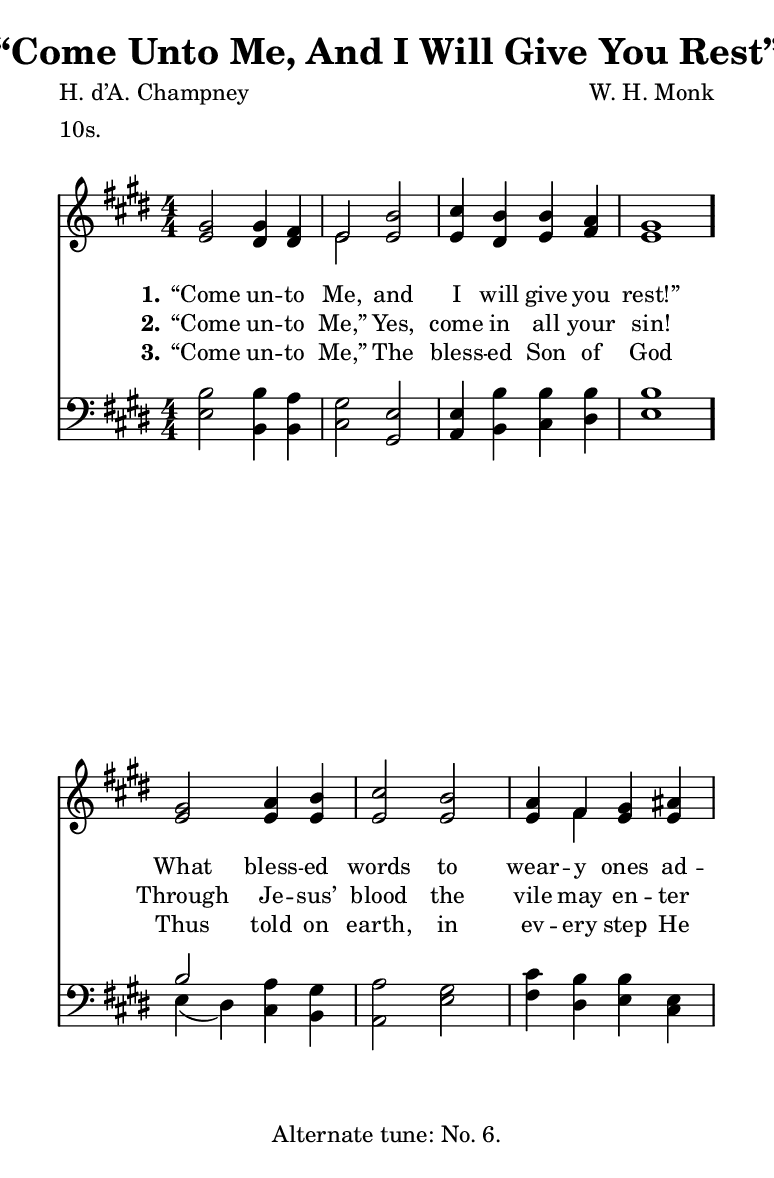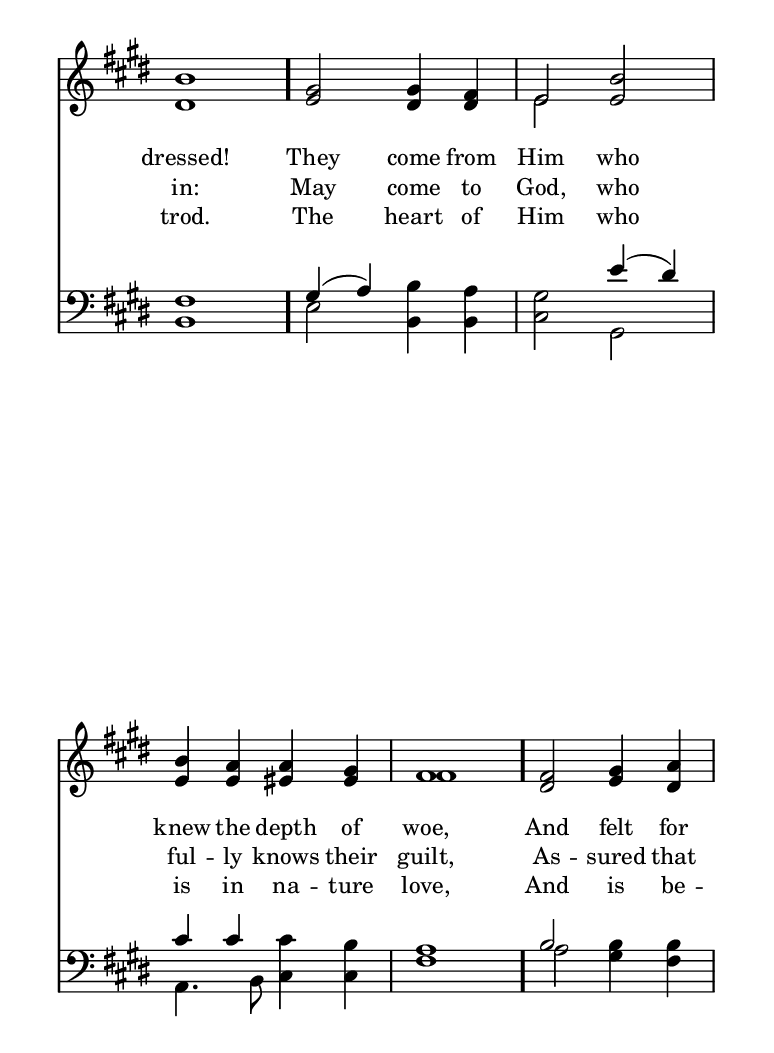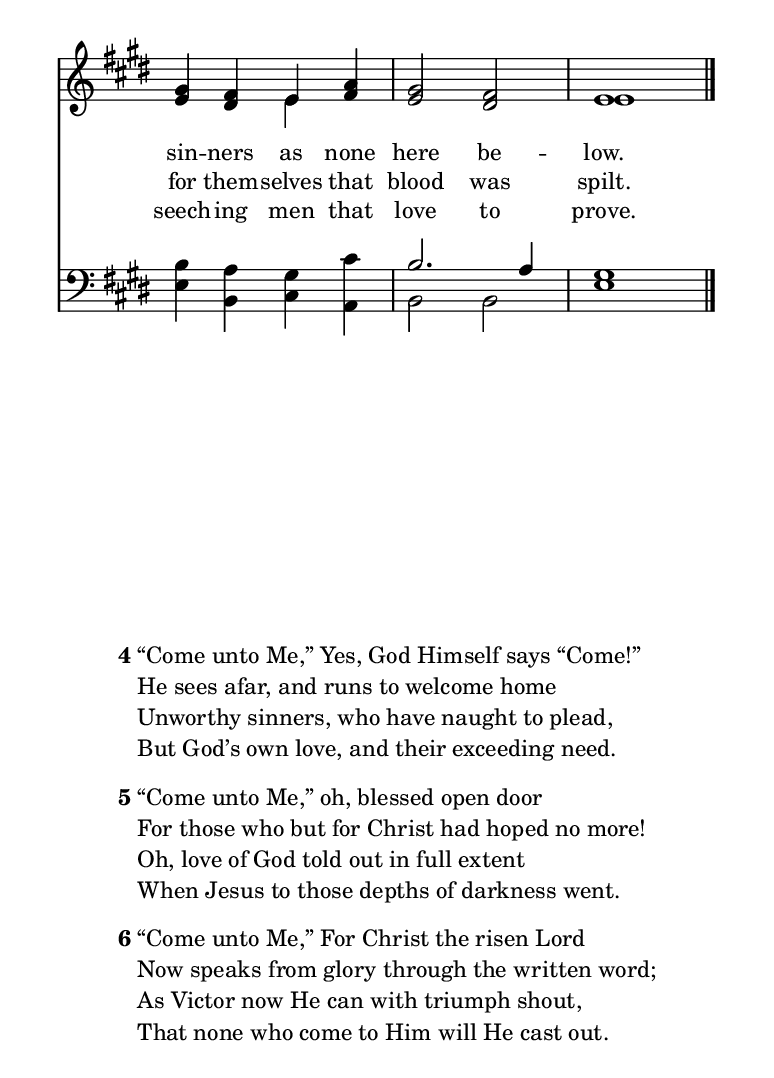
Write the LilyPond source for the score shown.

\include "common/global.ily"
\paper {
  \include "common/paper.ily"
  systems-per-page = #(cond (is-eogsized 3) (#t #f))
  oddFooterMarkup = \markup { \vspace #1 \fill-line { \on-the-fly \first-page "Alternate tune: No. 6." } }
}

\header{
  %gospel
  hymnnumber = "76"
  title = "“Come Unto Me, And I Will Give You Rest”"
  tunename = "Eventide"
  meter = "10s."
  poet = "H. d’A. Champney"
  composer = "W. H. Monk"
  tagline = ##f
}

% for fermata in MIDI
ta = { \tempo 4=110 }
tb = { \tempo 4=55  }

patternAA = { c2      c4 c4 | c2 c2      | c4  c4 c4 c4 | c1 }
patternAB = { c4( c4) c4 c4 | c2 c2      | c4  c4 c4 c4 | c1 }
patternAC = { c4( c4) c4 c4 | c2 c4( c4) | c4  c4 c4 c4 | c1 }
patternAD = { c2      c4 c4 | c2 c2      | c4. c8 c4 c4 | c1 }

patternBA = { c2 c4 c4 | c4 c4 c4 c4 | c2  c2 | c1 }
patternBB = { c2 c4 c4 | c4 c4 c4 c4 | c2. c4 | c1 }

global = {
  \include "common/overrides.ily"
  \override Staff.TimeSignature.style = #'numbered
  \time 4/4
  \override Score.MetronomeMark.transparent = ##t % hide all fermata changes too
  \ta
  \key e \major
  \autoBeamOff
}

notesSoprano = {
\global
\relative c'' {

  \changePitch \patternAA { gis gis fis | e b' | cis b b a | gis }
  \changePitch \patternAA { gis a b | cis b | a fis gis ais | b }
  \changePitch \patternAA { gis gis fis | e b' | b a a gis | fis }
  \changePitch \patternBA { fis gis a | gis fis e a | gis fis | e }

  \bar "|."

}
}

notesAlto = {
\global
\relative e' {

  \changePitch \patternAA { e dis dis | e e | e dis e fis | e }
  \changePitch \patternAA { e e e | e e | e fis e e | dis }
  \changePitch \patternAA { e dis dis | e e | e e eis eis | fis }
  \changePitch \patternBA { dis e dis | e dis e fis | e dis | e }

}
}

notesTenor = {
\global
\relative a {

  \changePitch \patternAA { b b a | gis e | e b' b b | b }
  \changePitch \patternAA { b a gis | a gis | cis b b e, | fis }
  \changePitch \patternAC { gis a b a | gis e' dis | cis cis cis b | a }
  \changePitch \patternBB { b b b | b a gis cis | b a | gis }

}
}

notesBass = {
\global
\relative f {

  \changePitch \patternAA { e b b | cis gis | a b cis dis | e }
  \changePitch \patternAB { e dis cis b | a e' | fis dis e cis | b }
  \changePitch \patternAD { e b b | cis gis | a b cis cis | fis }
  \changePitch \patternBA { a gis fis | e b cis a | b b e }

}
}

wordsA = \lyricmode {
\set stanza = "1."

“Come un -- to Me, and I will give you rest!” \bar "."
What bless -- ed words to wear -- y ones ad -- dressed! \bar "."
They come from Him who knew the depth of woe, \bar "."
And felt for sin -- ners as none here be -- low. \bar "."

}

wordsB = \lyricmode {
\set stanza = "2."

“Come un -- to Me,” Yes, come in all your sin!
Through Je -- sus’ blood the vile may en -- ter in:
May come to God, who ful -- ly knows their guilt,
As -- sured that for them -- selves that blood was spilt.

}

wordsC = \lyricmode {
\set stanza = "3."

“Come un -- to Me,” The bless -- ed Son of God
Thus told on earth, in ev -- ery step He trod.
The heart of Him who is in na -- ture love,
And is be -- seech -- ing men that love to prove.

}

wordsD = \markuplist {

\line { “Come unto Me,” Yes, God Himself says “Come!” }
\line { He sees afar, and runs to welcome home }
\line { Unworthy sinners, who have naught to plead, }
\line { But God’s own love, and their exceeding need. }

}

wordsE = \markuplist {

\line { “Come unto Me,” oh, blessed open door }
\line { For those who but for Christ had hoped no more! }
\line { Oh, love of God told out in full extent }
\line { When Jesus to those depths of darkness went. }

}

wordsF = \markuplist {

\line { “Come unto Me,” For Christ the risen Lord }
\line { Now speaks from glory through the written word; }
\line { As Victor now He can with triumph shout, }
\line { That none who come to Him will He cast out. }

}

\score {
  \context ChoirStaff <<
    \context Staff = upper <<
      \set Staff.autoBeaming = ##f
      \set ChoirStaff.systemStartDelimiter = #'SystemStartBar
      \set ChoirStaff.printPartCombineTexts = ##f
      \partcombine #'(2 . 9) \notesSoprano \notesAlto
      \context NullVoice = sopranos { \voiceOne << \notesSoprano >> }
      \context NullVoice = altos { \voiceTwo << \notesAlto >> }
      \context Lyrics = one   \lyricsto sopranos \wordsA
      \context Lyrics = two   \lyricsto sopranos \wordsB
      \context Lyrics = three \lyricsto sopranos \wordsC
    >>
    \context Staff = men <<
      \set Staff.autoBeaming = ##f
      \clef bass
      \set ChoirStaff.printPartCombineTexts = ##f
      \partcombine #'(2 . 9) \notesTenor \notesBass
      \context NullVoice = tenors { \voiceOne << \notesTenor >> }
      \context NullVoice = basses { \voiceTwo << \notesBass >> }
    >>
  >>
  \layout {
    \include "common/layout.ily"
  }
  \midi{
    \include "common/midi.ily"
  }
}

\noPageBreak

\markup { \fill-line { \column {
  \line{ \bold 4 \column { \wordsD } } \combine \null \vspace #0.4
  \line{ \bold 5 \column { \wordsE } } \combine \null \vspace #0.4
  \line{ \bold 6 \column { \wordsF } } %\combine \null \vspace #0.4
  \vspace #2
} } }

\version "2.19.49"  % necessary for upgrading to future LilyPond versions.

% vi:set et ts=2 sw=2 ai nocindent syntax=lilypond:
